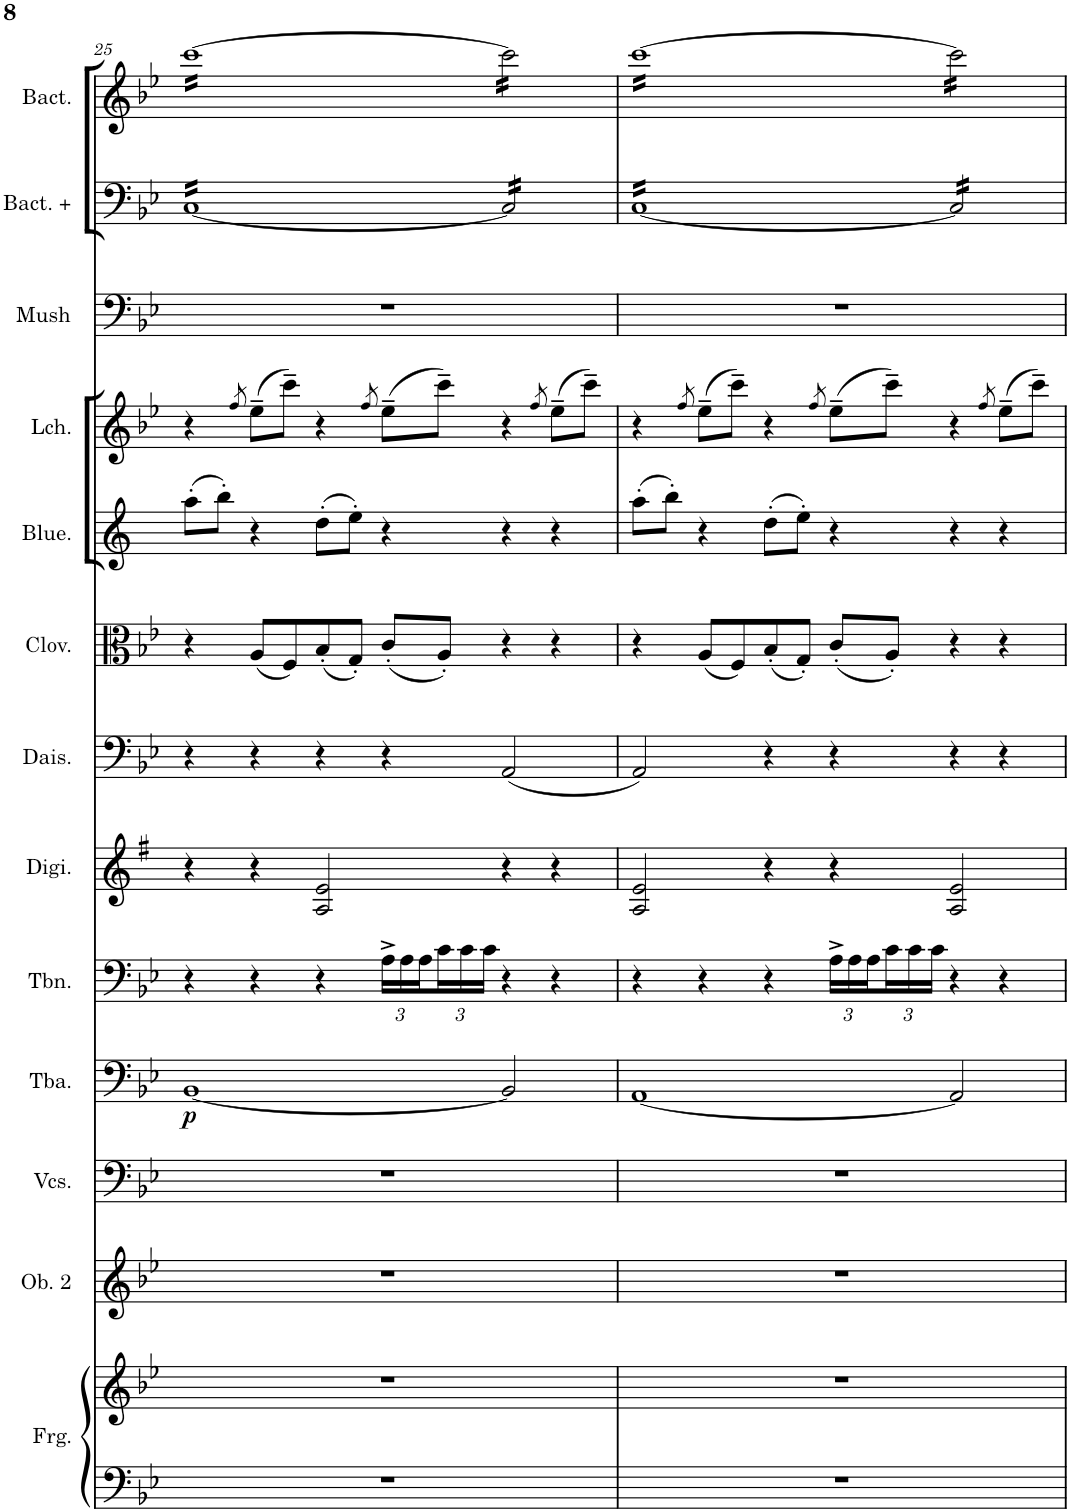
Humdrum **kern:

**kern	**kern	**kern	**kern	**kern	**dynam	**kern	**kern	**kern	**kern	**kern	**kern	**kern	**kern	**kern
*part11	*part11	*part10	*part9	*part8	*part8	*part7	*part6	*part5	*part4	*part3	*part3	*part2	*part1	*part1
*staff14	*staff13	*staff12	*staff11	*staff10	*staff10	*staff9	*staff8	*staff7	*staff6	*staff5	*staff4	*staff3	*staff2	*staff1
*I"Frogs	*	*I"Oboe 2	*I"Violoncellos	*I"Tuba	*	*I"Trombone	*I"Digitalis	*I"Daisies	*I"Clover	*I"Lichen	*	*I"Mushrooms	*I"Bacteria	*
*I'Frg.	*	*I'Ob. 2	*I'Vcs.	*I'Tba.	*	*I'Tbn.	*I'Digi.	*I'Dais.	*I'Clov.	*I'Lch.	*	*I'Mush	*I'Bact.	*
!!LO:PB:g=z
*clefF4	*clefG2	*clefG2	*clefF4	*clefF4	*	*clefF4	*clefG2	*clefF4	*clefC3	*clefG2	*clefG2	*clefF4	*clefF4	*clefG2
*	*	*	*	*	*	*	*Trd5c9	*	*	*Trd1c2	*	*	*	*
*k[b-e-]	*k[b-e-]	*k[b-e-]	*k[b-e-]	*k[b-e-]	*	*k[b-e-]	*k[f#]	*k[b-e-]	*k[b-e-]	*k[]	*k[b-e-]	*k[b-e-]	*k[b-e-]	*k[b-e-]
*M6/4	*M6/4	*M6/4	*M6/4	*M6/4	*	*M6/4	*M6/4	*M6/4	*M6/4	*M6/4	*M6/4	*M6/4	*M6/4	*M6/4
=25	=25	=25	=25	=25	=25	=25	=25	=25	=25	=25	=25	=25	=25	=25
!	!	!	!	!	!LO:DY:b	!	!	!	!	!	!	!	!	!
*	*	*	*	*	*	*	*	*	*	*	*	*	*tremolo	*
*	*	*	*	*	*	*	*	*	*	*	*	*	*	*tremolo
1.r	1.r	1.r	1.r	[1BB-	p	4r	4r	4r	4r	(8aa'\L	4r	1.r	[16CLL	[16cccLL
.	.	.	.	.	.	.	.	.	.	.	.	.	16C	16ccc
.	.	.	.	.	.	.	.	.	.	8bb'\J)	.	.	16C	16ccc
.	.	.	.	.	.	.	.	.	.	.	.	.	16C	16ccc
.	.	.	.	.	.	.	.	.	.	.	8qff/	.	.	.
.	.	.	.	.	.	4r	4r	4r	(8A/L	4r	(8ee-~\L	.	16C	16ccc
.	.	.	.	.	.	.	.	.	.	.	.	.	16C	16ccc
.	.	.	.	.	.	.	.	.	8F/)	.	8ccc~\J)	.	16C	16ccc
.	.	.	.	.	.	.	.	.	.	.	.	.	16C	16ccc
.	.	.	.	.	.	4r	2A/ 2e/	4r	(8B-'/	(8dd'\L	4r	.	16C	16ccc
.	.	.	.	.	.	.	.	.	.	.	.	.	16C	16ccc
.	.	.	.	.	.	.	.	.	8G'/J)	8ee'\J)	.	.	16C	16ccc
.	.	.	.	.	.	.	.	.	.	.	.	.	16C	16ccc
.	.	.	.	.	.	.	.	.	.	.	8qff/	.	.	.
*	*	*	*	*	*	*Xbrackettup	*	*	*	*	*	*	*	*
.	.	.	.	.	.	24A^\LL	.	4r	(8c'/L	4r	(8ee-~\L	.	16C	16ccc
.	.	.	.	.	.	24A\	.	.	.	.	.	.	.	.
.	.	.	.	.	.	.	.	.	.	.	.	.	16C	16ccc
.	.	.	.	.	.	24A\	.	.	.	.	.	.	.	.
.	.	.	.	.	.	24c\	.	.	8A'/J)	.	8ccc~\J)	.	16C	16ccc
.	.	.	.	.	.	24c\	.	.	.	.	.	.	.	.
.	.	.	.	.	.	.	.	.	.	.	.	.	16CJJ	16cccJJ
.	.	.	.	.	.	24c\JJ	.	.	.	.	.	.	.	.
.	.	.	.	2BB-/]	.	4r	4r	(2AA/	4r	4r	4r	.	16C/]LL	16ccc\]LL
.	.	.	.	.	.	.	.	.	.	.	.	.	16C/	16ccc\
.	.	.	.	.	.	.	.	.	.	.	.	.	16C/	16ccc\
.	.	.	.	.	.	.	.	.	.	.	.	.	16C/	16ccc\
.	.	.	.	.	.	.	.	.	.	.	8qff/	.	.	.
.	.	.	.	.	.	4r	4r	.	4r	4r	(8ee-~\L	.	16C/	16ccc\
.	.	.	.	.	.	.	.	.	.	.	.	.	16C/	16ccc\
.	.	.	.	.	.	.	.	.	.	.	8ccc~\J)	.	16C/	16ccc\
.	.	.	.	.	.	.	.	.	.	.	.	.	16C/JJ	16ccc\JJ
=26	=26	=26	=26	=26	=26	=26	=26	=26	=26	=26	=26	=26	=26	=26
1.r	1.r	1.r	1.r	[1AA	.	4r	2A/ 2e/	2AA/)	4r	(8aa'\L	4r	1.r	[16CLL	[16cccLL
.	.	.	.	.	.	.	.	.	.	.	.	.	16C	16ccc
.	.	.	.	.	.	.	.	.	.	8bb'\J)	.	.	16C	16ccc
.	.	.	.	.	.	.	.	.	.	.	.	.	16C	16ccc
.	.	.	.	.	.	.	.	.	.	.	8qff/	.	.	.
.	.	.	.	.	.	4r	.	.	(8A/L	4r	(8ee-~\L	.	16C	16ccc
.	.	.	.	.	.	.	.	.	.	.	.	.	16C	16ccc
.	.	.	.	.	.	.	.	.	8F/)	.	8ccc~\J)	.	16C	16ccc
.	.	.	.	.	.	.	.	.	.	.	.	.	16C	16ccc
.	.	.	.	.	.	4r	4r	4r	(8B-'/	(8dd'\L	4r	.	16C	16ccc
.	.	.	.	.	.	.	.	.	.	.	.	.	16C	16ccc
.	.	.	.	.	.	.	.	.	8G'/J)	8ee'\J)	.	.	16C	16ccc
.	.	.	.	.	.	.	.	.	.	.	.	.	16C	16ccc
.	.	.	.	.	.	.	.	.	.	.	8qff/	.	.	.
.	.	.	.	.	.	24A^\LL	4r	4r	(8c'/L	4r	(8ee-~\L	.	16C	16ccc
.	.	.	.	.	.	24A\	.	.	.	.	.	.	.	.
.	.	.	.	.	.	.	.	.	.	.	.	.	16C	16ccc
.	.	.	.	.	.	24A\	.	.	.	.	.	.	.	.
.	.	.	.	.	.	24c\	.	.	8A'/J)	.	8ccc~\J)	.	16C	16ccc
.	.	.	.	.	.	24c\	.	.	.	.	.	.	.	.
.	.	.	.	.	.	.	.	.	.	.	.	.	16CJJ	16cccJJ
.	.	.	.	.	.	24c\JJ	.	.	.	.	.	.	.	.
.	.	.	.	2AA/]	.	4r	2A/ 2e/	4r	4r	4r	4r	.	16C/]LL	16ccc\]LL
.	.	.	.	.	.	.	.	.	.	.	.	.	16C/	16ccc\
.	.	.	.	.	.	.	.	.	.	.	.	.	16C/	16ccc\
.	.	.	.	.	.	.	.	.	.	.	.	.	16C/	16ccc\
.	.	.	.	.	.	.	.	.	.	.	8qff/	.	.	.
.	.	.	.	.	.	4r	.	4r	4r	4r	(8ee-~\L	.	16C/	16ccc\
.	.	.	.	.	.	.	.	.	.	.	.	.	16C/	16ccc\
.	.	.	.	.	.	.	.	.	.	.	8ccc~\J)	.	16C/	16ccc\
.	.	.	.	.	.	.	.	.	.	.	.	.	16C/JJ	16ccc\JJ
*	*	*	*	*	*	*	*	*	*	*	*	*	*	*Xtremolo
*	*	*	*	*	*	*	*	*	*	*	*	*	*Xtremolo	*
=	=	=	=	=	=	=	=	=	=	=	=	=	=	=
*-	*-	*-	*-	*-	*-	*-	*-	*-	*-	*-	*-	*-	*-	*-
